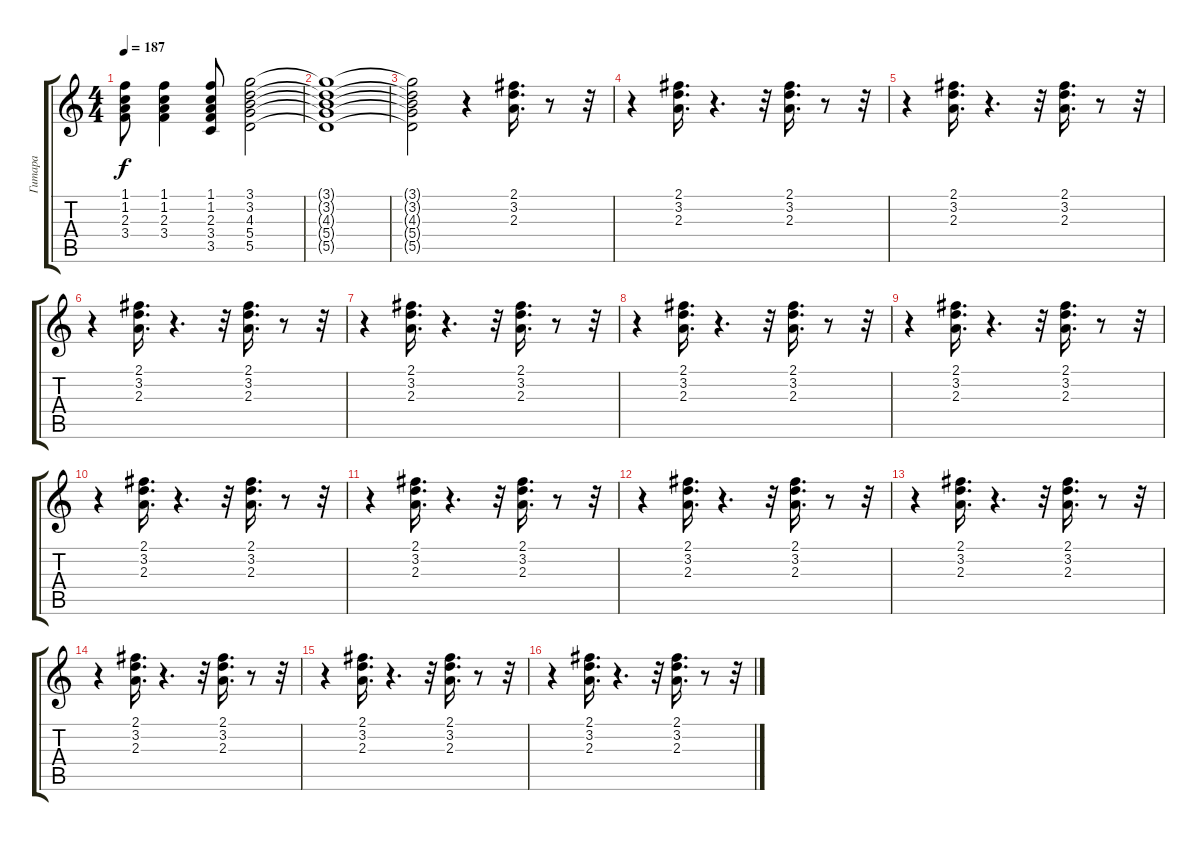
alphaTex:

\track ("Гитара" "Гитара") {instrument electricguitarclean}
\staff {score tabs}
\tuning (E4 B3 G3 D3 A2 E2) {hide}
\ts (4 4)
\tempo 187
\clef g2
\ks c
(1.1{t} 1.2{t} 2.3{t} 3.4{t}).8{dy f} (1.1 1.2 2.3 3.4).4 (1.1 1.2 2.3 3.4 3.5).8 (3.1 3.2 4.3 5.4 5.5).2 |
(3.1{t} 3.2{t} 4.3{t} 5.4{t} 5.5{t}).1 |
(3.1{t} 3.2{t} 4.3{t} 5.4{t} 5.5{t}).2 r.4 (2.1 3.2 2.3).16{d} r.8 r.32 |
r.4 (2.1 3.2 2.3).16{d} r.4{d} r.32 (2.1 3.2 2.3).16{d} r.8 r.32 |
r.4 (2.1 3.2 2.3).16{d} r.4{d} r.32 (2.1 3.2 2.3).16{d} r.8 r.32 |
r.4 (2.1 3.2 2.3).16{d} r.4{d} r.32 (2.1 3.2 2.3).16{d} r.8 r.32 |
r.4 (2.1 3.2 2.3).16{d} r.4{d} r.32 (2.1 3.2 2.3).16{d} r.8 r.32 |
r.4 (2.1 3.2 2.3).16{d} r.4{d} r.32 (2.1 3.2 2.3).16{d} r.8 r.32 |
r.4 (2.1 3.2 2.3).16{d} r.4{d} r.32 (2.1 3.2 2.3).16{d} r.8 r.32 |
r.4 (2.1 3.2 2.3).16{d} r.4{d} r.32 (2.1 3.2 2.3).16{d} r.8 r.32 |
r.4 (2.1 3.2 2.3).16{d} r.4{d} r.32 (2.1 3.2 2.3).16{d} r.8 r.32 |
r.4 (2.1 3.2 2.3).16{d} r.4{d} r.32 (2.1 3.2 2.3).16{d} r.8 r.32 |
r.4 (2.1 3.2 2.3).16{d} r.4{d} r.32 (2.1 3.2 2.3).16{d} r.8 r.32 |
r.4 (2.1 3.2 2.3).16{d} r.4{d} r.32 (2.1 3.2 2.3).16{d} r.8 r.32 |
r.4 (2.1 3.2 2.3).16{d} r.4{d} r.32 (2.1 3.2 2.3).16{d} r.8 r.32 |
r.4 (2.1 3.2 2.3).16{d} r.4{d} r.32 (2.1 3.2 2.3).16{d} r.8 r.32
